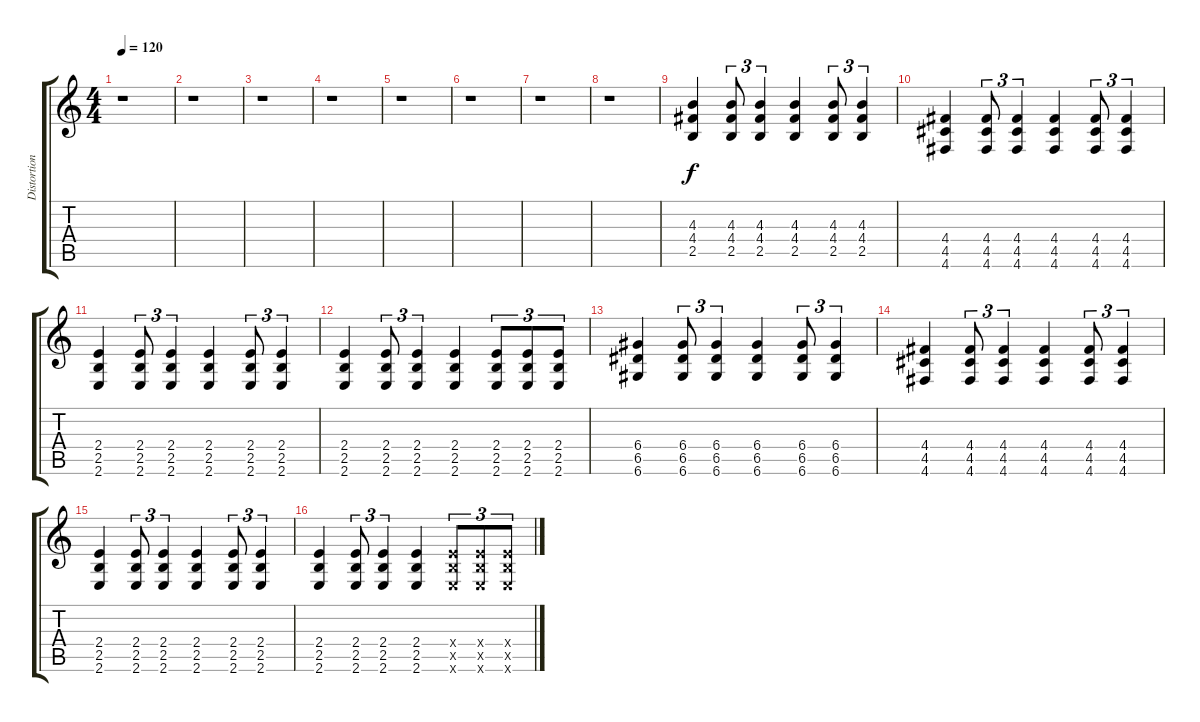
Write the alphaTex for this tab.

\track ("Distortion Guitar" "Distortion") {instrument overdrivenguitar}
\staff {score tabs}
\tuning (E4 B3 G3 D3 A2 D2) {hide}
\ts (4 4)
\tempo 120
\clef g2
\ks c
r.1{dy f} |
r.1 |
r.1 |
r.1 |
r.1 |
r.1 |
r.1 |
r.1 |
(4.3 4.4 2.5).4 (4.3 4.4 2.5).8{tu (3 2)} (4.3 4.4 2.5).4{tu (3 2)} (4.3 4.4 2.5).4 (4.3 4.4 2.5).8{tu (3 2)} (4.3 4.4 2.5).4{tu (3 2)} |
(4.4 4.5 4.6).4 (4.4 4.5 4.6).8{tu (3 2)} (4.4 4.5 4.6).4{tu (3 2)} (4.4 4.5 4.6).4 (4.4 4.5 4.6).8{tu (3 2)} (4.4 4.5 4.6).4{tu (3 2)} |
(2.4 2.5 2.6).4 (2.4 2.5 2.6).8{tu (3 2)} (2.4 2.5 2.6).4{tu (3 2)} (2.4 2.5 2.6).4 (2.4 2.5 2.6).8{tu (3 2)} (2.4 2.5 2.6).4{tu (3 2)} |
(2.4 2.5 2.6).4 (2.4 2.5 2.6).8{tu (3 2)} (2.4 2.5 2.6).4{tu (3 2)} (2.4 2.5 2.6).4 (2.4 2.5 2.6).8{tu (3 2)} (2.4 2.5 2.6).8{tu (3 2)} (2.4 2.5 2.6).8{tu (3 2)} |
(6.4 6.5 6.6).4 (6.4 6.5 6.6).8{tu (3 2)} (6.4 6.5 6.6).4{tu (3 2)} (6.4 6.5 6.6).4 (6.4 6.5 6.6).8{tu (3 2)} (6.4 6.5 6.6).4{tu (3 2)} |
(4.4 4.5 4.6).4 (4.4 4.5 4.6).8{tu (3 2)} (4.4 4.5 4.6).4{tu (3 2)} (4.4 4.5 4.6).4 (4.4 4.5 4.6).8{tu (3 2)} (4.4 4.5 4.6).4{tu (3 2)} |
(2.4 2.5 2.6).4 (2.4 2.5 2.6).8{tu (3 2)} (2.4 2.5 2.6).4{tu (3 2)} (2.4 2.5 2.6).4 (2.4 2.5 2.6).8{tu (3 2)} (2.4 2.5 2.6).4{tu (3 2)} |
(2.4 2.5 2.6).4 (2.4 2.5 2.6).8{tu (3 2)} (2.4 2.5 2.6).4{tu (3 2)} (2.4 2.5 2.6).4 (2.4{x} 2.5{x} 2.6{x}).8{tu (3 2)} (2.4{x} 2.5{x} 2.6{x}).8{tu (3 2)} (2.4{x} 2.5{x} 2.6{x}).8{tu (3 2)}
